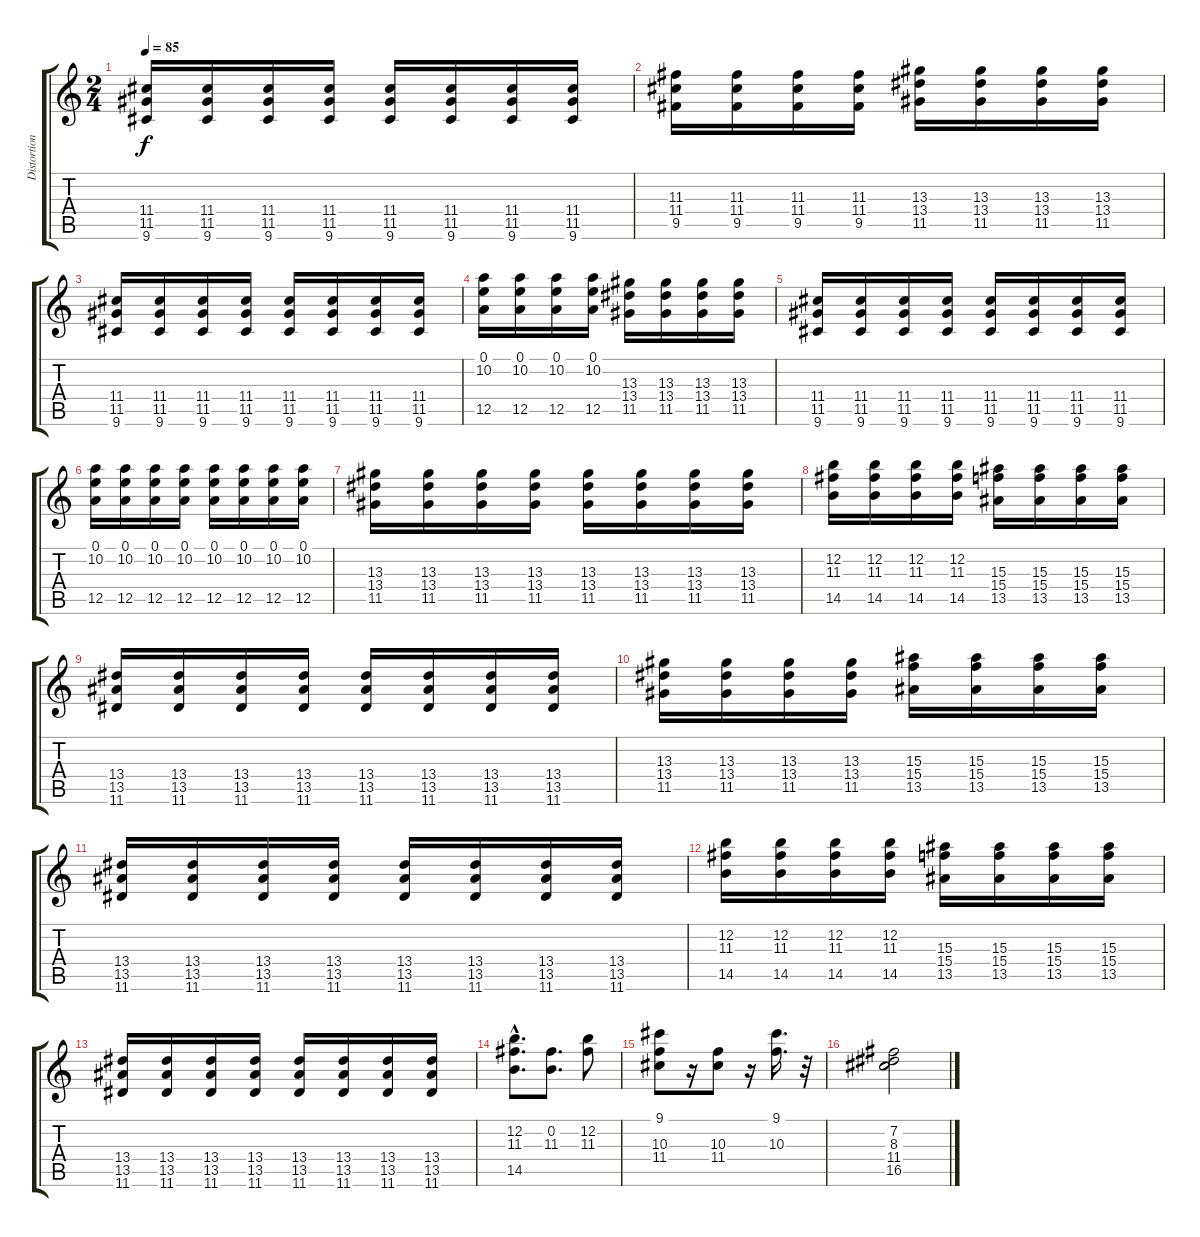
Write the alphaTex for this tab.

\track ("Distortion" "Distortion") {instrument overdrivenguitar}
\staff {score tabs}
\tuning (E4 B3 G3 D3 A2 E2) {hide}
\ts (2 4)
\tempo 85
\clef g2
\ks c
(11.4 11.5 9.6).16{dy f} (11.4 11.5 9.6).16 (11.4 11.5 9.6).16 (11.4 11.5 9.6).16 (11.4 11.5 9.6).16 (11.4 11.5 9.6).16 (11.4 11.5 9.6).16 (11.4 11.5 9.6).16 |
(11.3 11.4 9.5).16 (11.3 11.4 9.5).16 (11.3 11.4 9.5).16 (11.3 11.4 9.5).16 (13.3 13.4 11.5).16 (13.3 13.4 11.5).16 (13.3 13.4 11.5).16 (13.3 13.4 11.5).16 |
(11.4 11.5 9.6).16 (11.4 11.5 9.6).16 (11.4 11.5 9.6).16 (11.4 11.5 9.6).16 (11.4 11.5 9.6).16 (11.4 11.5 9.6).16 (11.4 11.5 9.6).16 (11.4 11.5 9.6).16 |
(0.1 10.2 12.5).16 (0.1 10.2 12.5).16 (0.1 10.2 12.5).16 (0.1 10.2 12.5).16 (13.3 13.4 11.5).16 (13.3 13.4 11.5).16 (13.3 13.4 11.5).16 (13.3 13.4 11.5).16 |
(11.4 11.5 9.6).16 (11.4 11.5 9.6).16 (11.4 11.5 9.6).16 (11.4 11.5 9.6).16 (11.4 11.5 9.6).16 (11.4 11.5 9.6).16 (11.4 11.5 9.6).16 (11.4 11.5 9.6).16 |
(0.1 10.2 12.5).16 (0.1 10.2 12.5).16 (0.1 10.2 12.5).16 (0.1 10.2 12.5).16 (0.1 10.2 12.5).16 (0.1 10.2 12.5).16 (0.1 10.2 12.5).16 (0.1 10.2 12.5).16 |
(13.3 13.4 11.5).16 (13.3 13.4 11.5).16 (13.3 13.4 11.5).16 (13.3 13.4 11.5).16 (13.3 13.4 11.5).16 (13.3 13.4 11.5).16 (13.3 13.4 11.5).16 (13.3 13.4 11.5).16 |
(12.2 11.3 14.5).16 (12.2 11.3 14.5).16 (12.2 11.3 14.5).16 (12.2 11.3 14.5).16 (15.3 15.4 13.5).16 (15.3 15.4 13.5).16 (15.3 15.4 13.5).16 (15.3 15.4 13.5).16 |
(13.4 13.5 11.6).16 (13.4 13.5 11.6).16 (13.4 13.5 11.6).16 (13.4 13.5 11.6).16 (13.4 13.5 11.6).16 (13.4 13.5 11.6).16 (13.4 13.5 11.6).16 (13.4 13.5 11.6).16 |
(13.3 13.4 11.5).16 (13.3 13.4 11.5).16 (13.3 13.4 11.5).16 (13.3 13.4 11.5).16 (15.3 15.4 13.5).16 (15.3 15.4 13.5).16 (15.3 15.4 13.5).16 (15.3 15.4 13.5).16 |
(13.4 13.5 11.6).16 (13.4 13.5 11.6).16 (13.4 13.5 11.6).16 (13.4 13.5 11.6).16 (13.4 13.5 11.6).16 (13.4 13.5 11.6).16 (13.4 13.5 11.6).16 (13.4 13.5 11.6).16 |
(12.2 11.3 14.5).16 (12.2 11.3 14.5).16 (12.2 11.3 14.5).16 (12.2 11.3 14.5).16 (15.3 15.4 13.5).16 (15.3 15.4 13.5).16 (15.3 15.4 13.5).16 (15.3 15.4 13.5).16 |
(13.4 13.5 11.6).16 (13.4 13.5 11.6).16 (13.4 13.5 11.6).16 (13.4 13.5 11.6).16 (13.4 13.5 11.6).16 (13.4 13.5 11.6).16 (13.4 13.5 11.6).16 (13.4 13.5 11.6).16 |
(12.2 11.3{hac} 14.5{hac}).8{d} (0.2 11.3).8{d} (12.2 11.3).8 |
(9.1 10.3 11.4).8 r.16 (10.3 11.4).8 r.16 (9.1 10.3).16{d} r.32 |
(7.2 8.3 11.4 16.5).2
